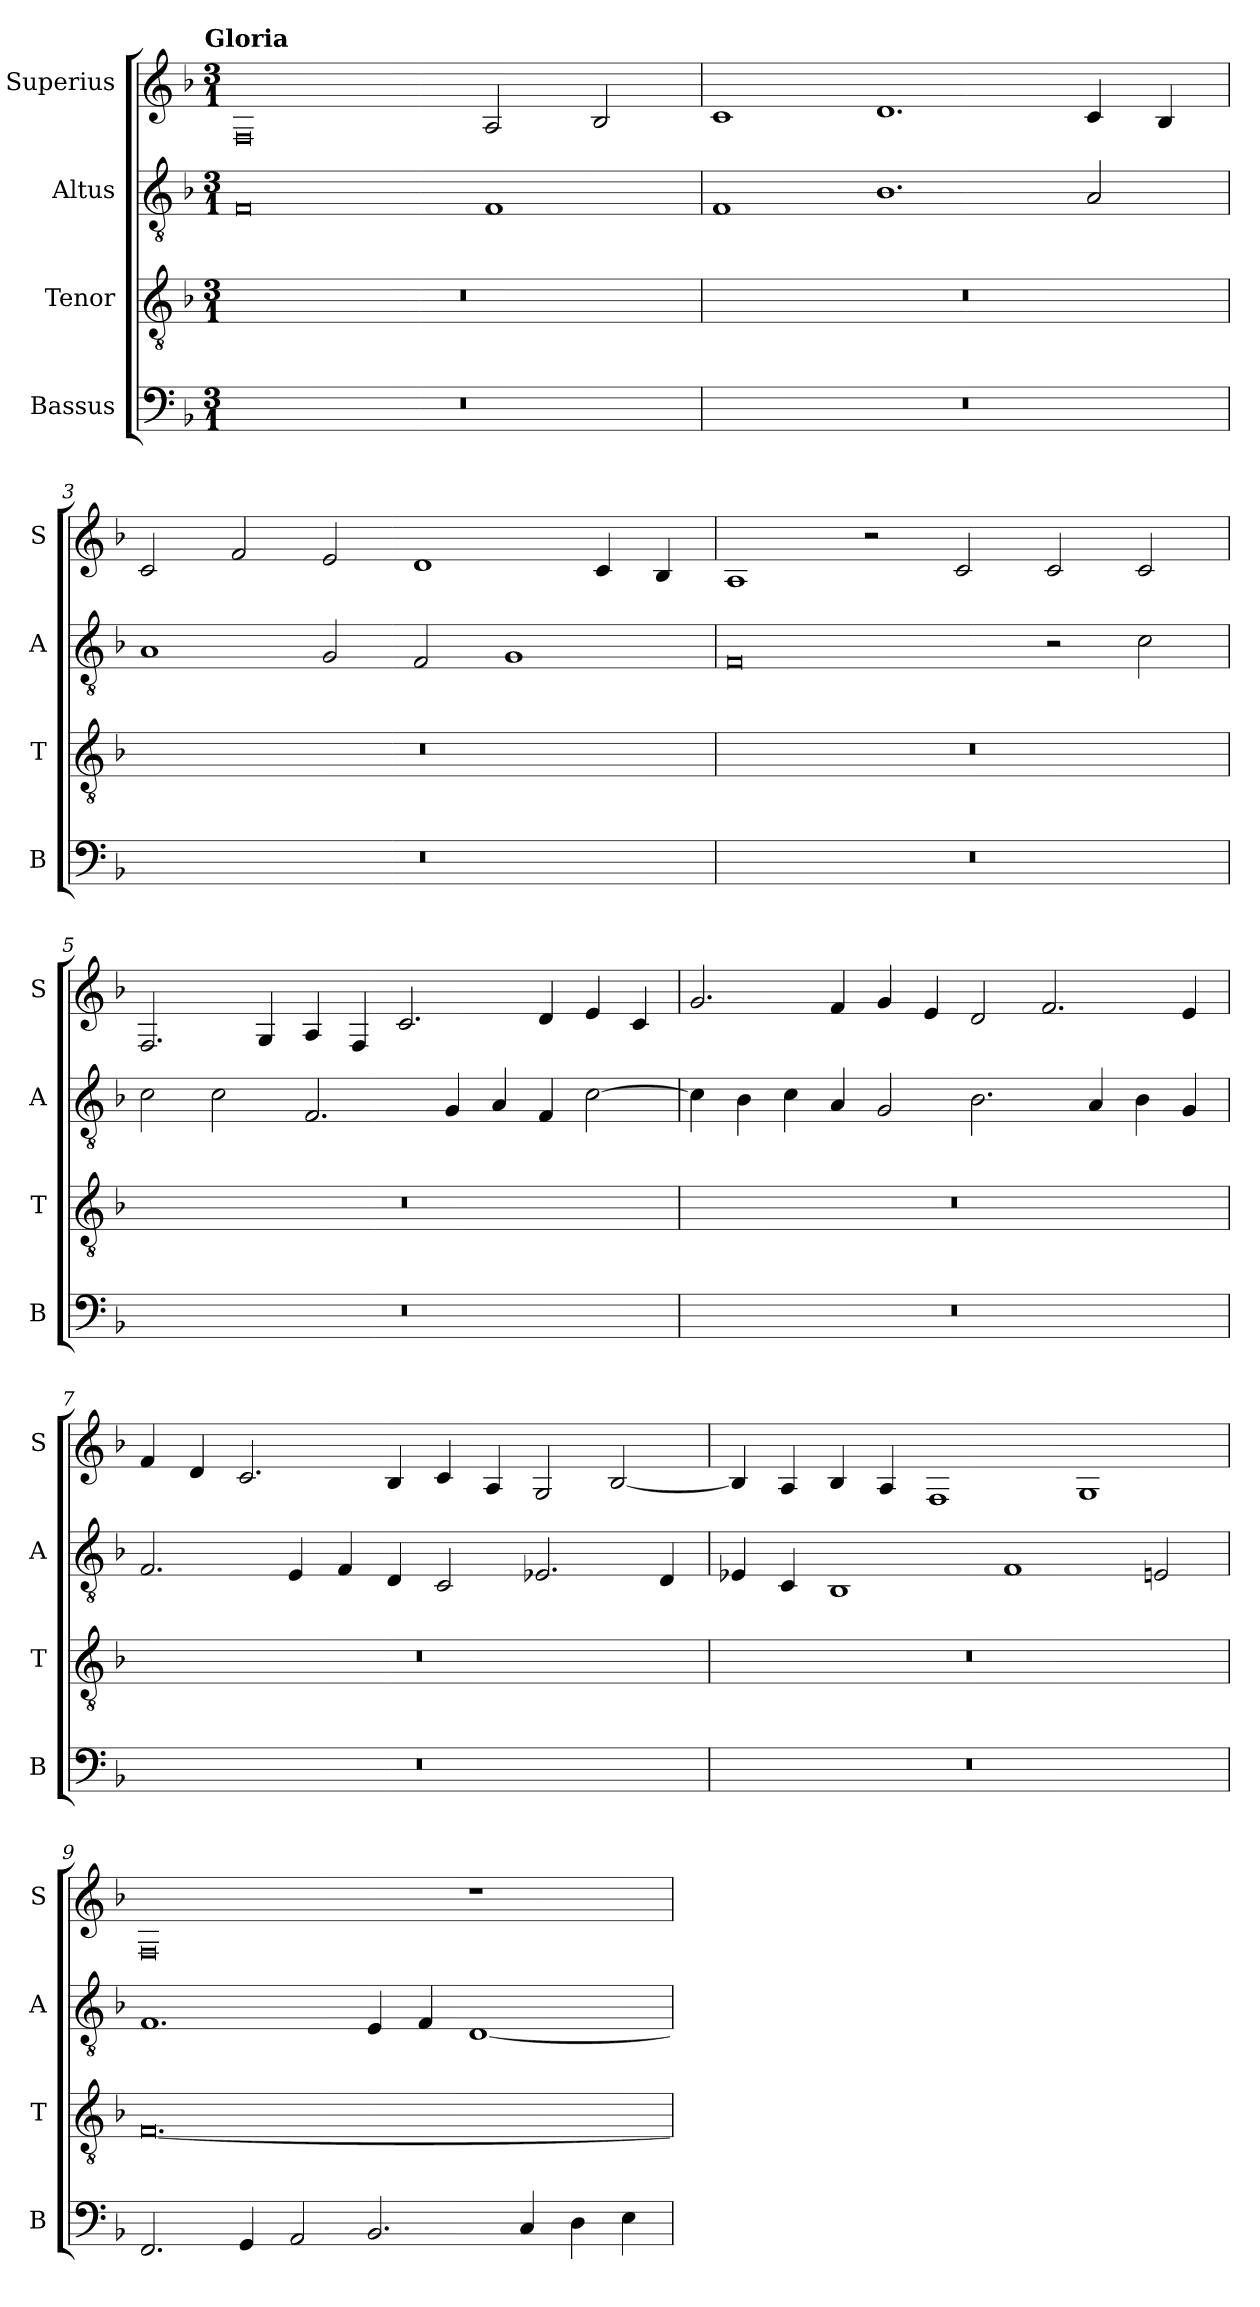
**kern	**kern	**kern	**kern
*part4	*part3	*part2	*part1
*staff4	*staff3	*staff2	*staff1
*I"Bassus	*I"Tenor	*I"Altus	*I"Superius
*I'B	*I'T	*I'A	*I'S
*clefF4	*clefGv2	*clefGv2	*clefG2
*k[b-]	*k[b-]	*k[b-]	*k[b-]
!!LO:TX:omd:t=Gloria
*M3/1	*M3/1	*M3/1	*M3/1
=1	=1	=1	=1
0.r	0.r	0F	0F
.	.	1F	2A/
.	.	.	2B-/
=2	=2	=2	=2
0.r	0.r	1F	1c
.	.	1.B-	1.d
.	.	2A/	4c/
.	.	.	4B-/
=3	=3	=3	=3
0.r	0.r	1A	2c/
.	.	.	2f/
.	.	2G/	2e/
.	.	2F/	1d
.	.	1G	.
.	.	.	4c/
.	.	.	4B-/
=4	=4	=4	=4
0.r	0.r	0F	1A
.	.	.	2r
.	.	.	2c/
.	.	2r	2c/
.	.	2c\	2c/
=5	=5	=5	=5
0.r	0.r	2c\	2.F/
.	.	2c\	.
.	.	.	4G/
.	.	2.F/	4A/
.	.	.	4F/
.	.	.	2.c/
.	.	4G/	.
.	.	4A/	.
.	.	4F/	4d/
.	.	[2c\	4e/
.	.	.	4c/
=6	=6	=6	=6
0.r	0.r	4c\]	2.g/
.	.	4B-\	.
.	.	4c\	.
.	.	4A/	4f/
.	.	2G/	4g/
.	.	.	4e/
.	.	2.B-\	2d/
.	.	.	2.f/
.	.	4A/	.
.	.	4B-\	.
.	.	4G/	4e/
=7	=7	=7	=7
0.r	0.r	2.F/	4f/
.	.	.	4d/
.	.	.	2.c/
.	.	4E/	.
.	.	4F/	.
.	.	4D/	4B-/
.	.	2C/	4c/
.	.	.	4A/
.	.	2.E-X/	2G/
.	.	.	[2B-/
.	.	4D/	.
=8	=8	=8	=8
0.r	0.r	4E-X/	4B-/]
.	.	4C/	4A/
.	.	1BB-	4B-/
.	.	.	4A/
.	.	.	1F
.	.	1F	.
.	.	.	1G
.	.	2En/	.
=9	=9	=9	=9
2.FF/	[0.F	1.F	0F
4GG/	.	.	.
2AA/	.	.	.
2.BB-/	.	4E/	.
.	.	4F/	.
.	.	[1D	1r
4C/	.	.	.
4D\	.	.	.
4E\	.	.	.
=	=	=	=
*-	*-	*-	*-
